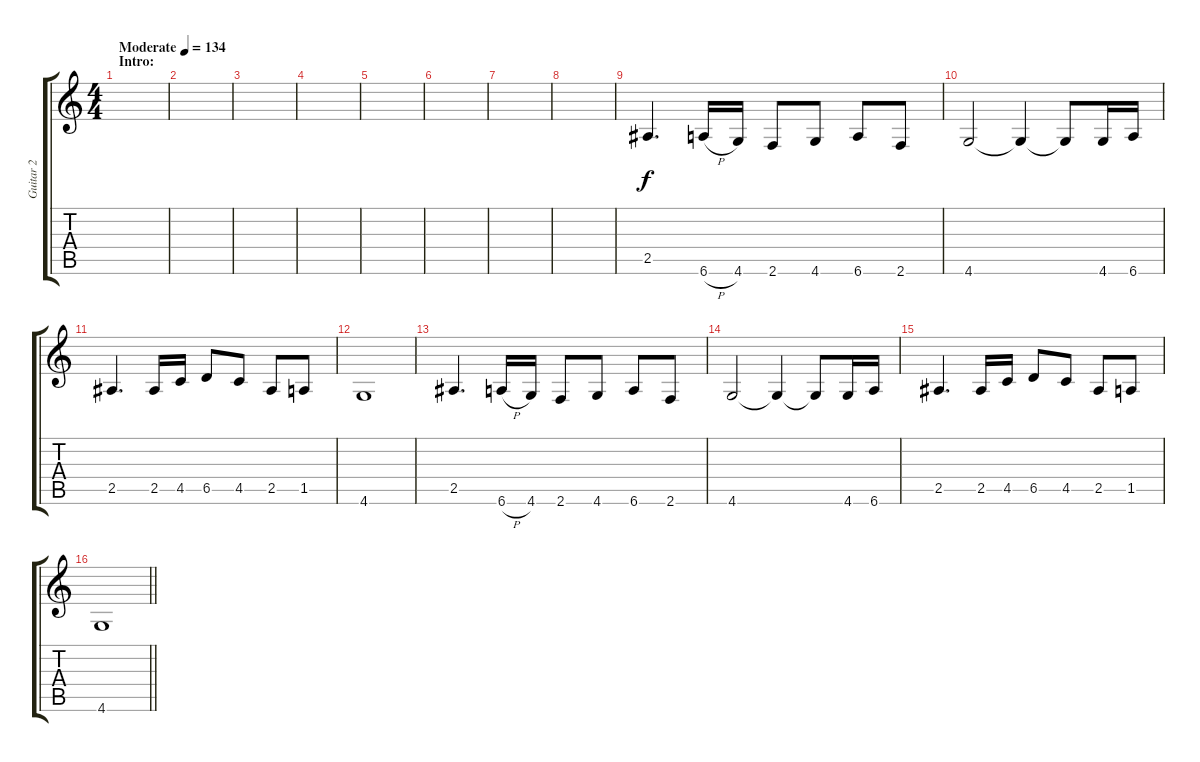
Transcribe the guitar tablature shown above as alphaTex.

\track ("Guitar 2" "Guitar 2") {instrument overdrivenguitar}
\staff {score tabs}
\tuning (Eb4 Bb3 Gb3 Db3 Ab2 Eb2) {hide}
\ts (4 4)
\section ("" "Intro:")
\tempo (134 "Moderate")
\clef g2
\ks c
|
|
|
|
|
|
|
|
2.5.4{d} 6.6{h}.16 4.6.16 2.6.8 4.6.8 6.6.8 2.6.8 |
4.6.2 4.6{t}.4 4.6{t}.8 4.6.16 6.6.16 |
2.5.4{d} 2.5.16 4.5.16 6.5.8 4.5.8 2.5.8 1.5.8 |
4.6.1 |
2.5.4{d} 6.6{h}.16 4.6.16 2.6.8 4.6.8 6.6.8 2.6.8 |
4.6.2 4.6{t}.4 4.6{t}.8 4.6.16 6.6.16 |
2.5.4{d} 2.5.16 4.5.16 6.5.8 4.5.8 2.5.8 1.5.8 |
\barLineRight lightlight
4.6.1
